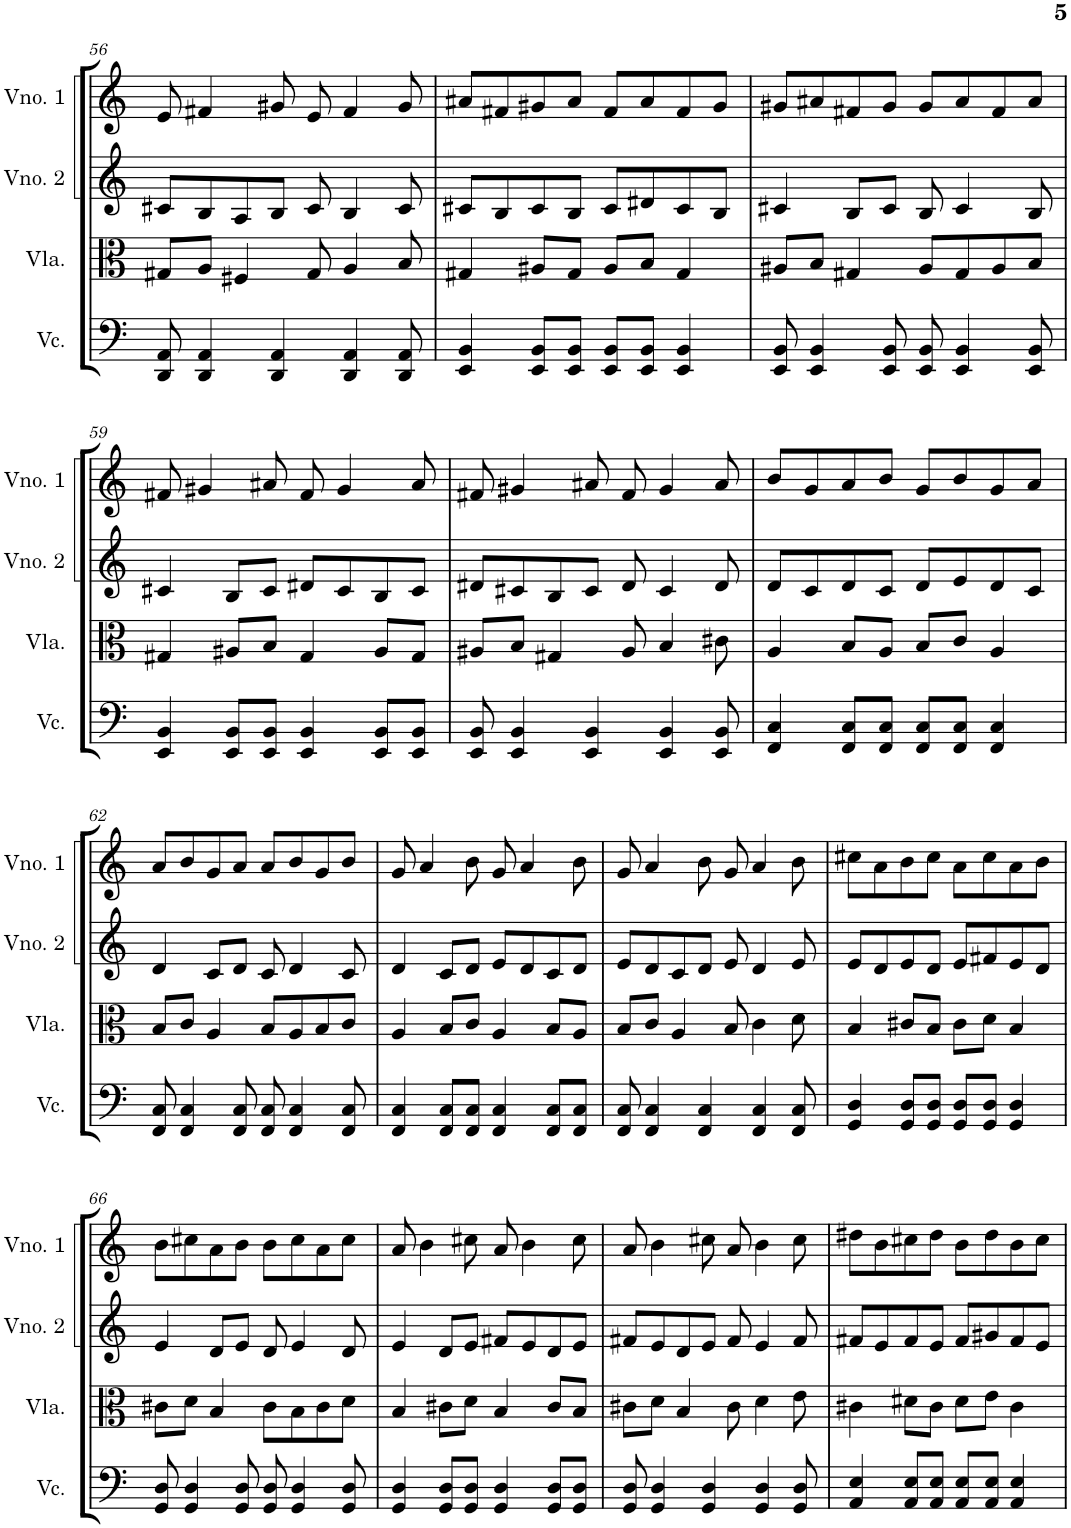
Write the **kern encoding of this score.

**kern	**kern	**kern	**kern
*part4	*part3	*part2	*part1
*staff4	*staff3	*staff2	*staff1
*I"Violoncelo	*I"Viola	*I"Violino 2	*I"Violino 1
*I'Vc.	*I'Vla.	*I'Vno. 2	*I'Vno. 1
!!LO:PB:g=z
*clefF4	*clefC3	*clefG2	*clefG2
*k[]	*k[]	*k[]	*k[]
*M4/4	*M4/4	*M4/4	*M4/4
=56	=56	=56	=56
8DD/ 8AA/	8G#X/L	8c#X/L	8e/
4DD/ 4AA/	8A/J	8B/	4f#X/
.	4F#X/	8A/	.
4DD/ 4AA/	.	8B/J	8g#X/
.	8G#/	8c#/	8e/
4DD/ 4AA/	4A/	4B/	4f#/
8DD/ 8AA/	8B/	8c#/	8g#/
=57	=57	=57	=57
4EE/ 4BB/	4G#X/	8c#X/L	8a#X/L
.	.	8B/	8f#X/
8EE/ 8BB/L	8A#X/L	8c#/	8g#X/
8EE/ 8BB/J	8G#/J	8B/J	8a#/J
8EE/ 8BB/L	8A#/L	8c#/L	8f#/L
8EE/ 8BB/J	8B/J	8d#X/	8a#/
4EE/ 4BB/	4G#/	8c#/	8f#/
.	.	8B/J	8g#/J
=58	=58	=58	=58
8EE/ 8BB/	8A#X/L	4c#X/	8g#X/L
4EE/ 4BB/	8B/J	.	8a#X/
.	4G#X/	8B/L	8f#X/
8EE/ 8BB/	.	8c#/J	8g#/J
8EE/ 8BB/	8A#/L	8B/	8g#/L
4EE/ 4BB/	8G#/	4c#/	8a#/
.	8A#/	.	8f#/
8EE/ 8BB/	8B/J	8B/	8a#/J
!!LO:LB:g=z
=59	=59	=59	=59
4EE/ 4BB/	4G#X/	4c#X/	8f#X/
.	.	.	4g#X/
8EE/ 8BB/L	8A#X/L	8B/L	.
8EE/ 8BB/J	8B/J	8c#/J	8a#X/
4EE/ 4BB/	4G#/	8d#X/L	8f#/
.	.	8c#/	4g#/
8EE/ 8BB/L	8A#/L	8B/	.
8EE/ 8BB/J	8G#/J	8c#/J	8a#/
=60	=60	=60	=60
8EE/ 8BB/	8A#X/L	8d#X/L	8f#X/
4EE/ 4BB/	8B/J	8c#X/	4g#X/
.	4G#X/	8B/	.
4EE/ 4BB/	.	8c#/J	8a#X/
.	8A#/	8d#/	8f#/
4EE/ 4BB/	4B/	4c#/	4g#/
8EE/ 8BB/	8c#X\	8d#/	8a#/
=61	=61	=61	=61
4FF/ 4C/	4A/	8d/L	8b/L
.	.	8c/	8g/
8FF/ 8C/L	8B/L	8d/	8a/
8FF/ 8C/J	8A/J	8c/J	8b/J
8FF/ 8C/L	8B/L	8d/L	8g/L
8FF/ 8C/J	8c/J	8e/	8b/
4FF/ 4C/	4A/	8d/	8g/
.	.	8c/J	8a/J
!!LO:LB:g=z
=62	=62	=62	=62
8FF/ 8C/	8B/L	4d/	8a/L
4FF/ 4C/	8c/J	.	8b/
.	4A/	8c/L	8g/
8FF/ 8C/	.	8d/J	8a/J
8FF/ 8C/	8B/L	8c/	8a/L
4FF/ 4C/	8A/	4d/	8b/
.	8B/	.	8g/
8FF/ 8C/	8c/J	8c/	8b/J
=63	=63	=63	=63
4FF/ 4C/	4A/	4d/	8g/
.	.	.	4a/
8FF/ 8C/L	8B/L	8c/L	.
8FF/ 8C/J	8c/J	8d/J	8b\
4FF/ 4C/	4A/	8e/L	8g/
.	.	8d/	4a/
8FF/ 8C/L	8B/L	8c/	.
8FF/ 8C/J	8A/J	8d/J	8b\
=64	=64	=64	=64
8FF/ 8C/	8B/L	8e/L	8g/
4FF/ 4C/	8c/J	8d/	4a/
.	4A/	8c/	.
4FF/ 4C/	.	8d/J	8b\
.	8B/	8e/	8g/
4FF/ 4C/	4c\	4d/	4a/
8FF/ 8C/	8d\	8e/	8b\
=65	=65	=65	=65
4GG/ 4D/	4B/	8e/L	8cc#X\L
.	.	8d/	8a\
8GG/ 8D/L	8c#X/L	8e/	8b\
8GG/ 8D/J	8B/J	8d/J	8cc#\J
8GG/ 8D/L	8c#\L	8e/L	8a\L
8GG/ 8D/J	8d\J	8f#X/	8cc#\
4GG/ 4D/	4B/	8e/	8a\
.	.	8d/J	8b\J
!!LO:LB:g=z
=66	=66	=66	=66
8GG/ 8D/	8c#X\L	4e/	8b\L
4GG/ 4D/	8d\J	.	8cc#X\
.	4B/	8d/L	8a\
8GG/ 8D/	.	8e/J	8b\J
8GG/ 8D/	8c#\L	8d/	8b\L
4GG/ 4D/	8B\	4e/	8cc#\
.	8c#\	.	8a\
8GG/ 8D/	8d\J	8d/	8cc#\J
=67	=67	=67	=67
4GG/ 4D/	4B/	4e/	8a/
.	.	.	4b\
8GG/ 8D/L	8c#X\L	8d/L	.
8GG/ 8D/J	8d\J	8e/J	8cc#X\
4GG/ 4D/	4B/	8f#X/L	8a/
.	.	8e/	4b\
8GG/ 8D/L	8c#/L	8d/	.
8GG/ 8D/J	8B/J	8e/J	8cc#\
=68	=68	=68	=68
8GG/ 8D/	8c#X\L	8f#X/L	8a/
4GG/ 4D/	8d\J	8e/	4b\
.	4B/	8d/	.
4GG/ 4D/	.	8e/J	8cc#X\
.	8c#\	8f#/	8a/
4GG/ 4D/	4d\	4e/	4b\
8GG/ 8D/	8e\	8f#/	8cc#\
=69	=69	=69	=69
4AA/ 4E/	4c#X\	8f#X/L	8dd#X\L
.	.	8e/	8b\
8AA/ 8E/L	8d#X\L	8f#/	8cc#X\
8AA/ 8E/J	8c#\J	8e/J	8dd#\J
8AA/ 8E/L	8d#\L	8f#/L	8b\L
8AA/ 8E/J	8e\J	8g#X/	8dd#\
4AA/ 4E/	4c#\	8f#/	8b\
.	.	8e/J	8cc#\J
=	=	=	=
*-	*-	*-	*-
